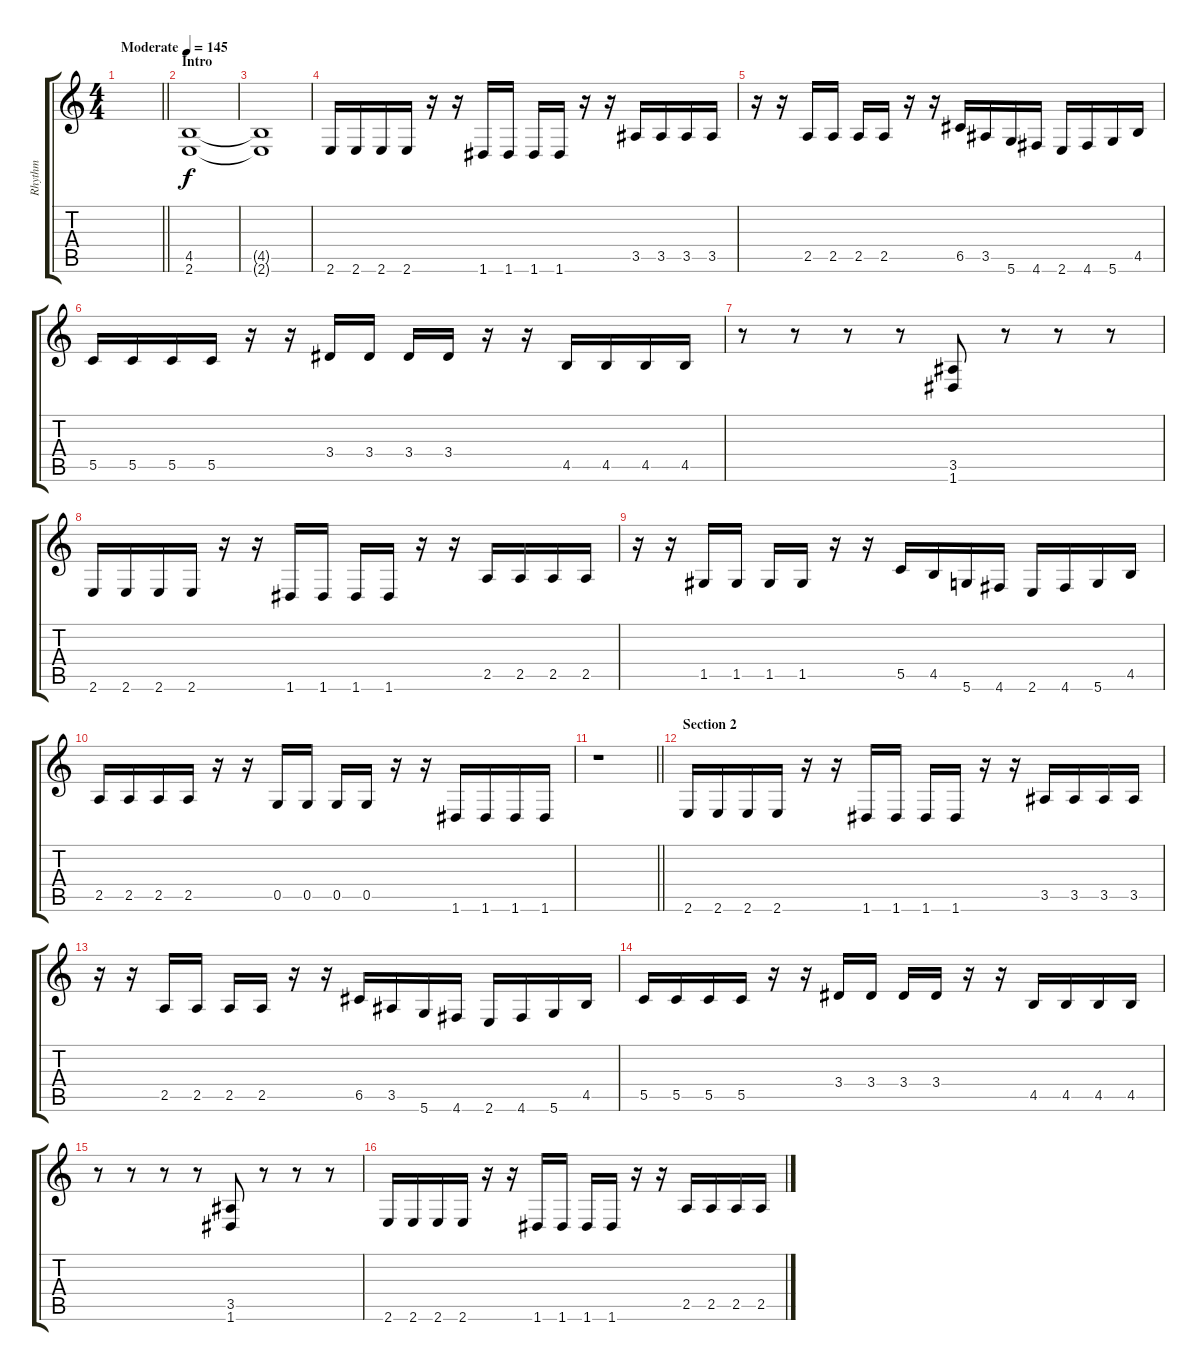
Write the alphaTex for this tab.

\track ("Rhythm" "Rhythm") {instrument distortionguitar}
\staff {score tabs}
\tuning (D4 A3 F3 C3 G2 D2) {hide}
\ts (4 4)
\tempo (145 "Moderate")
\clef g2
\barLineRight lightlight
\ks c
|
\section ("" "Intro")
(4.5 2.6).1{volume 13} |
(4.5{t} 2.6{t}).1 |
2.6.16 2.6.16 2.6.16 2.6.16 r.16 r.16 1.6.16 1.6.16 1.6.16 1.6.16 r.16 r.16 3.5.16 3.5.16 3.5.16 3.5.16 |
r.16 r.16 2.5.16 2.5.16 2.5.16 2.5.16 r.16 r.16 6.5.16 3.5.16 5.6.16 4.6.16 2.6.16 4.6.16 5.6.16 4.5.16 |
5.5.16 5.5.16 5.5.16 5.5.16 r.16 r.16 3.4.16 3.4.16 3.4.16 3.4.16 r.16 r.16 4.5.16 4.5.16 4.5.16 4.5.16 |
r.8 r.8 r.8 r.8 (3.5 1.6).8 r.8 r.8 r.8 |
2.6.16 2.6.16 2.6.16 2.6.16 r.16 r.16 1.6.16 1.6.16 1.6.16 1.6.16 r.16 r.16 2.5.16 2.5.16 2.5.16 2.5.16 |
r.16 r.16 1.5.16 1.5.16 1.5.16 1.5.16 r.16 r.16 5.5.16 4.5.16 5.6.16 4.6.16 2.6.16 4.6.16 5.6.16 4.5.16 |
2.5.16 2.5.16 2.5.16 2.5.16 r.16 r.16 0.5.16 0.5.16 0.5.16 0.5.16 r.16 r.16 1.6.16 1.6.16 1.6.16 1.6.16 |
\barLineRight lightlight
r.1 |
\section ("" "Section 2")
2.6.16 2.6.16 2.6.16 2.6.16 r.16 r.16 1.6.16 1.6.16 1.6.16 1.6.16 r.16 r.16 3.5.16 3.5.16 3.5.16 3.5.16 |
r.16 r.16 2.5.16 2.5.16 2.5.16 2.5.16 r.16 r.16 6.5.16 3.5.16 5.6.16 4.6.16 2.6.16 4.6.16 5.6.16 4.5.16 |
5.5.16 5.5.16 5.5.16 5.5.16 r.16 r.16 3.4.16 3.4.16 3.4.16 3.4.16 r.16 r.16 4.5.16 4.5.16 4.5.16 4.5.16 |
r.8 r.8 r.8 r.8 (3.5 1.6).8 r.8 r.8 r.8 |
2.6.16 2.6.16 2.6.16 2.6.16 r.16 r.16 1.6.16 1.6.16 1.6.16 1.6.16 r.16 r.16 2.5.16 2.5.16 2.5.16 2.5.16
